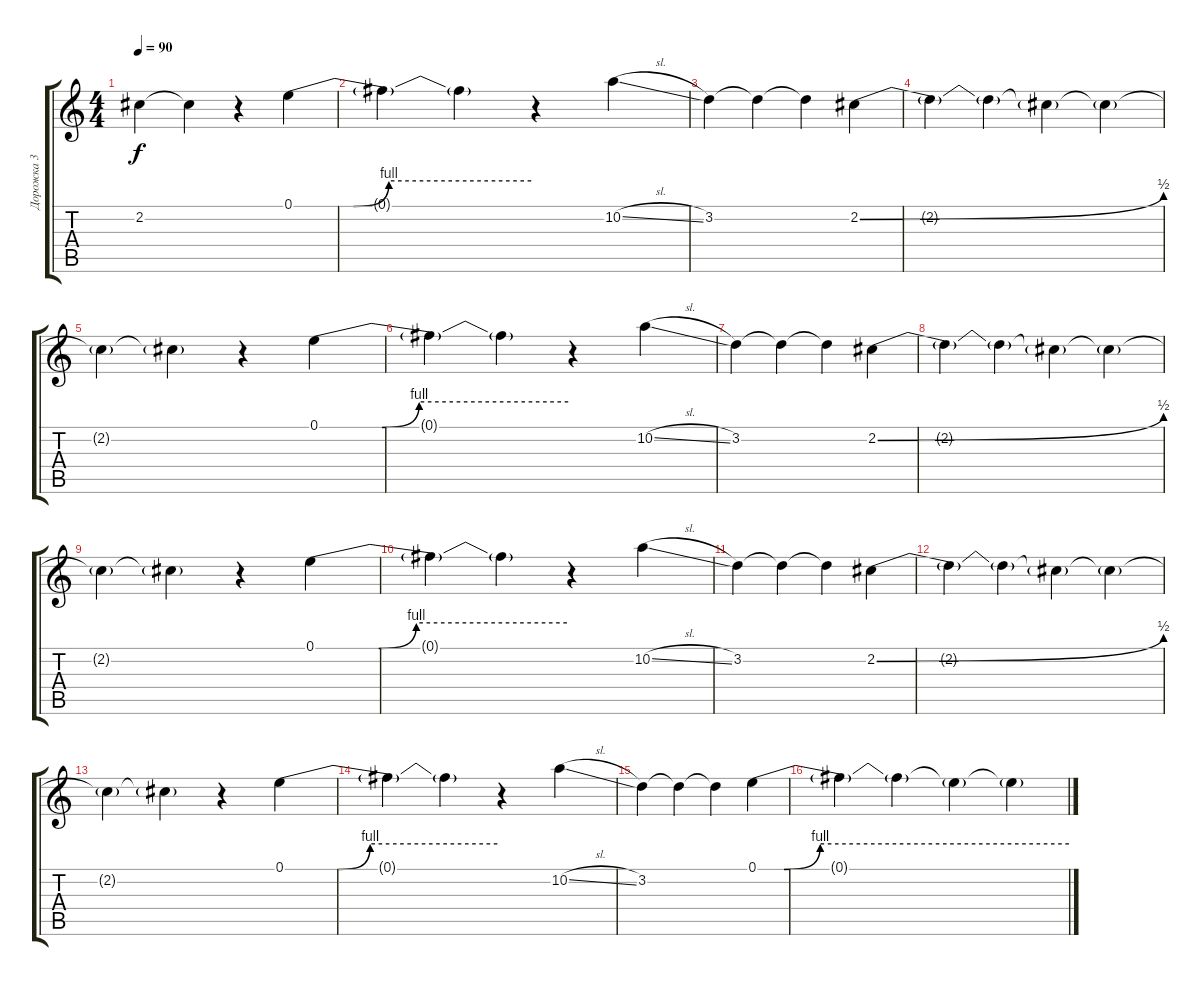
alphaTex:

\track ("Дорожка 3" "Дорожка 3") {instrument electricguitarclean}
\staff {score tabs}
\tuning (E4 B3 G3 D3 A2 E2) {hide}
\ts (4 4)
\tempo 90
\clef g2
\ks c
2.2{t}.4{dy f} 2.2{t}.4 r.4 0.1{be (custom 0 0 15 0 24 4 60 4)}.4 |
0.1{t}.4 0.1{t}.4 r.4 10.2{sl}.4 |
3.2.4 3.2{t}.4 3.2{t}.4 2.2{be (bend 0 0 60 2)}.4 |
2.2{t}.4 2.2{t}.4 2.2{t}.4 2.2{t}.4 |
2.2{t}.4 2.2{t}.4 r.4 0.1{be (custom 0 0 15 0 24 4 60 4)}.4 |
0.1{t}.4 0.1{t}.4 r.4 10.2{sl}.4 |
3.2.4 3.2{t}.4 3.2{t}.4 2.2{be (bend 0 0 60 2)}.4 |
2.2{t}.4 2.2{t}.4 2.2{t}.4 2.2{t}.4 |
2.2{t}.4 2.2{t}.4 r.4 0.1{be (custom 0 0 15 0 24 4 60 4)}.4 |
0.1{t}.4 0.1{t}.4 r.4 10.2{sl}.4 |
3.2.4 3.2{t}.4 3.2{t}.4 2.2{be (bend 0 0 60 2)}.4 |
2.2{t}.4 2.2{t}.4 2.2{t}.4 2.2{t}.4 |
2.2{t}.4 2.2{t}.4 r.4 0.1{be (custom 0 0 15 0 24 4 60 4)}.4 |
0.1{t}.4 0.1{t}.4 r.4 10.2{sl}.4 |
3.2.4 3.2{t}.4 3.2{t}.4 0.1{be (custom 0 0 5 0 12 4 60 4)}.4 |
0.1{t}.4 0.1{t}.4 0.1{t}.4 0.1{t}.4
